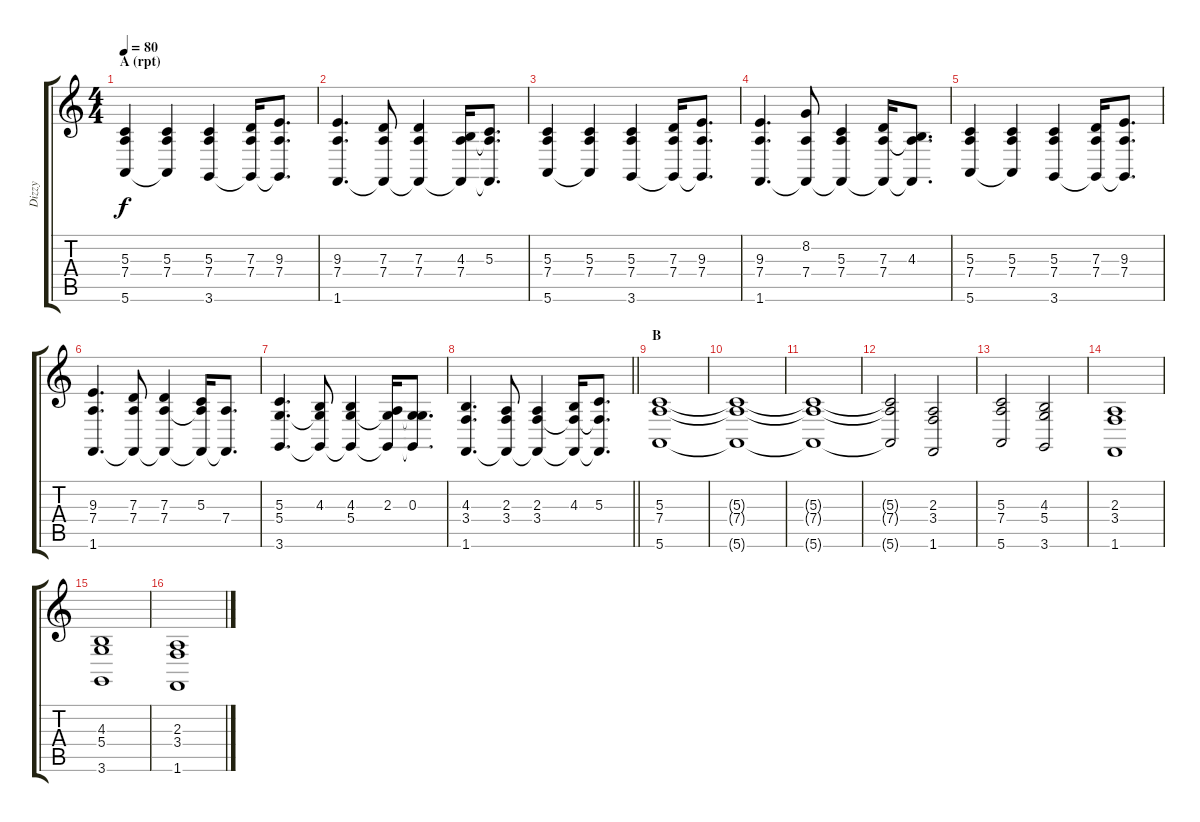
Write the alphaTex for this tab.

\track ("Dizzy" "Dizzy") {instrument frenchhorn}
\staff {score tabs}
\tuning (E4 B3 G3 D3 A2 E2) {hide}
\ts (4 4)
\section ("" "A (rpt)")
\tempo 80
\clef g2
\ks c
(5.3 7.4 5.6).4{dy f} (5.3 7.4 5.6{t}).4 (5.3 7.4 3.6).4 (7.3 7.4 3.6{t}).16 (9.3 7.4 3.6{t}).8{d} |
(9.3 7.4 1.6).4{d} (7.3 7.4 1.6{t}).8 (7.3 7.4 1.6{t}).4 (4.3 7.4 1.6{t}).16 (5.3 7.4{t} 1.6{t}).8{d} |
(5.3 7.4 5.6).4 (5.3 7.4 5.6{t}).4 (5.3 7.4 3.6).4 (7.3 7.4 3.6{t}).16 (9.3 7.4 3.6{t}).8{d} |
(9.3 7.4 1.6).4{d} (8.2 7.4 1.6{t}).8 (5.3 7.4 1.6{t}).4 (7.3 7.4 1.6{t}).16 (4.3 7.4{t} 1.6{t}).8{d} |
(5.3 7.4 5.6).4 (5.3 7.4 5.6{t}).4 (5.3 7.4 3.6).4 (7.3 7.4 3.6{t}).16 (9.3 7.4 3.6{t}).8{d} |
(9.3 7.4 1.6).4{d} (7.3 7.4 1.6{t}).8 (7.3 7.4 1.6{t}).4 (5.3 7.4{t} 1.6{t}).16 (7.4 1.6{t}).8{d} |
(5.3 5.4 3.6).4{d} (4.3 5.4{t} 3.6{t}).8 (4.3 5.4 3.6{t}).4 (2.3 5.4{t} 3.6{t}).16 (0.3 5.4{t} 3.6{t}).8{d} |
\barLineRight lightlight
(4.3 3.4 1.6).4{d} (2.3 3.4 1.6{t}).8 (2.3 3.4 1.6{t}).4 (4.3 3.4{t} 1.6{t}).16 (5.3 3.4{t} 1.6{t}).8{d} |
\section ("" "B")
(5.3 7.4 5.6).1 |
(5.3{t} 7.4{t} 5.6{t}).1 |
(5.3{t} 7.4{t} 5.6{t}).1 |
(5.3{t} 7.4{t} 5.6{t}).2 (2.3 3.4 1.6).2 |
(5.3 7.4 5.6).2 (4.3 5.4 3.6).2 |
(2.3 3.4 1.6).1 |
(4.3 5.4 3.6).1 |
(2.3 3.4 1.6).1
